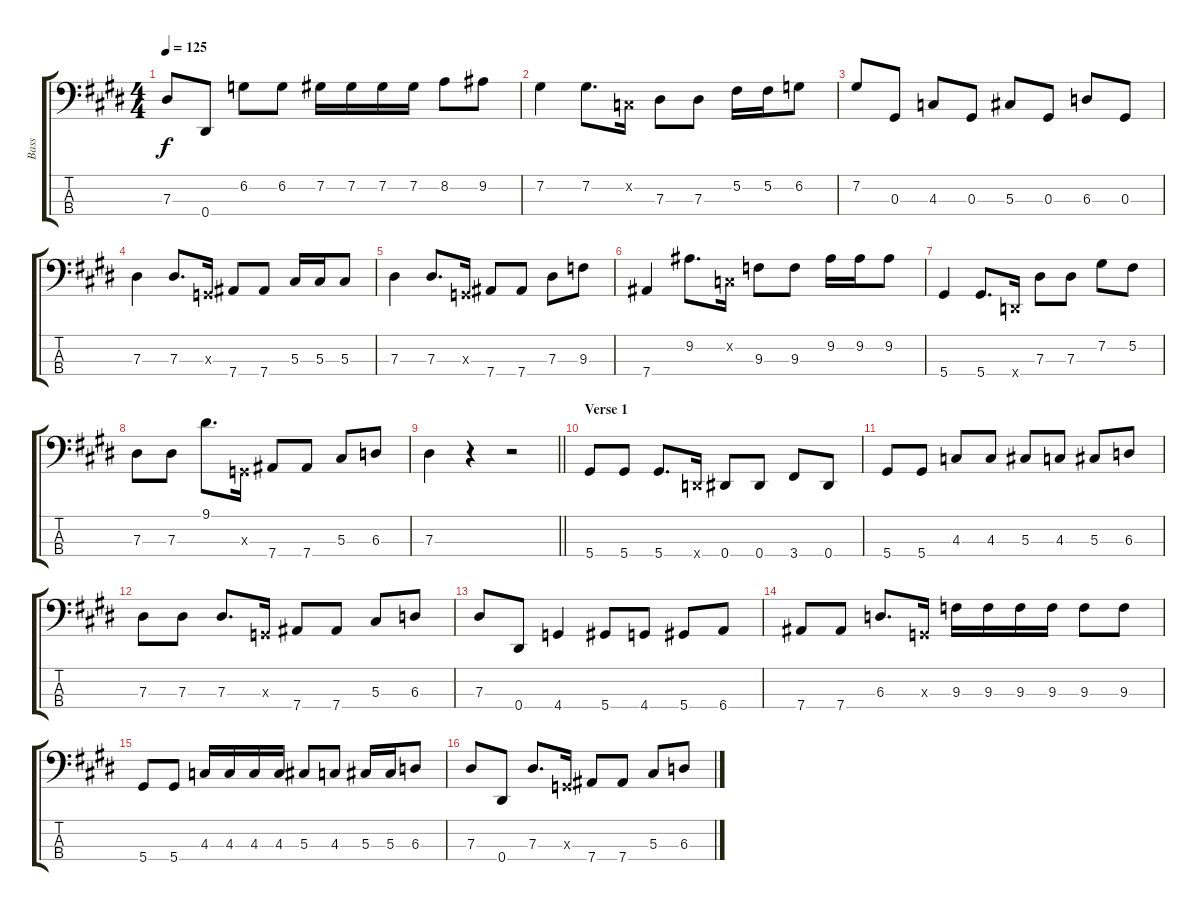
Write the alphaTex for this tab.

\track ("Bass" "Bass") {instrument electricbassfinger}
\staff {score tabs}
\tuning (Gb2 Db2 Ab1 Eb1) {hide}
\ts (4 4)
\tempo 125
\clef f4
\ks e
7.3.8{dy f} 0.4.8 6.2.8 6.2.8 7.2.16 7.2.16 7.2.16 7.2.16 8.2.8 9.2.8 |
7.2.4 7.2.8{d} -1.2{x}.16 7.3.8 7.3.8 5.2.16 5.2.16 6.2.8 |
7.2.8 0.3.8 4.3.8 0.3.8 5.3.8 0.3.8 6.3.8 0.3.8 |
7.3.4 7.3.8{d} -1.3{x}.16 7.4.8 7.4.8 5.3.16 5.3.16 5.3.8 |
7.3.4 7.3.8{d} -1.3{x}.16 7.4.8 7.4.8 7.3.8 9.3.8 |
7.4.4 9.2.8{d} -1.2{x}.16 9.3.8 9.3.8 9.2.16 9.2.16 9.2.8 |
5.4.4 5.4.8{d} -1.4{x}.16 7.3.8 7.3.8 7.2.8 5.2.8 |
7.3.8 7.3.8 9.1.8{d} -1.3{x}.16 7.4.8 7.4.8 5.3.8 6.3.8 |
\barLineRight lightlight
7.3.4 r.4 r.2 |
\section ("" "Verse 1")
5.4.8 5.4.8 5.4.8{d} -1.4{x}.16 0.4.8 0.4.8 3.4.8 0.4.8 |
5.4.8 5.4.8 4.3.8 4.3.8 5.3.8 4.3.8 5.3.8 6.3.8 |
7.3.8 7.3.8 7.3.8{d} -1.3{x}.16 7.4.8 7.4.8 5.3.8 6.3.8 |
7.3.8 0.4.8 4.4.4 5.4.8 4.4.8 5.4.8 6.4.8 |
7.4.8 7.4.8 6.3.8{d} -1.3{x}.16 9.3.16 9.3.16 9.3.16 9.3.16 9.3.8 9.3.8 |
5.4.8 5.4.8 4.3.16 4.3.16 4.3.16 4.3.16 5.3.8 4.3.8 5.3.16 5.3.16 6.3.8 |
7.3.8 0.4.8 7.3.8{d} -1.3{x}.16 7.4.8 7.4.8 5.3.8 6.3.8
